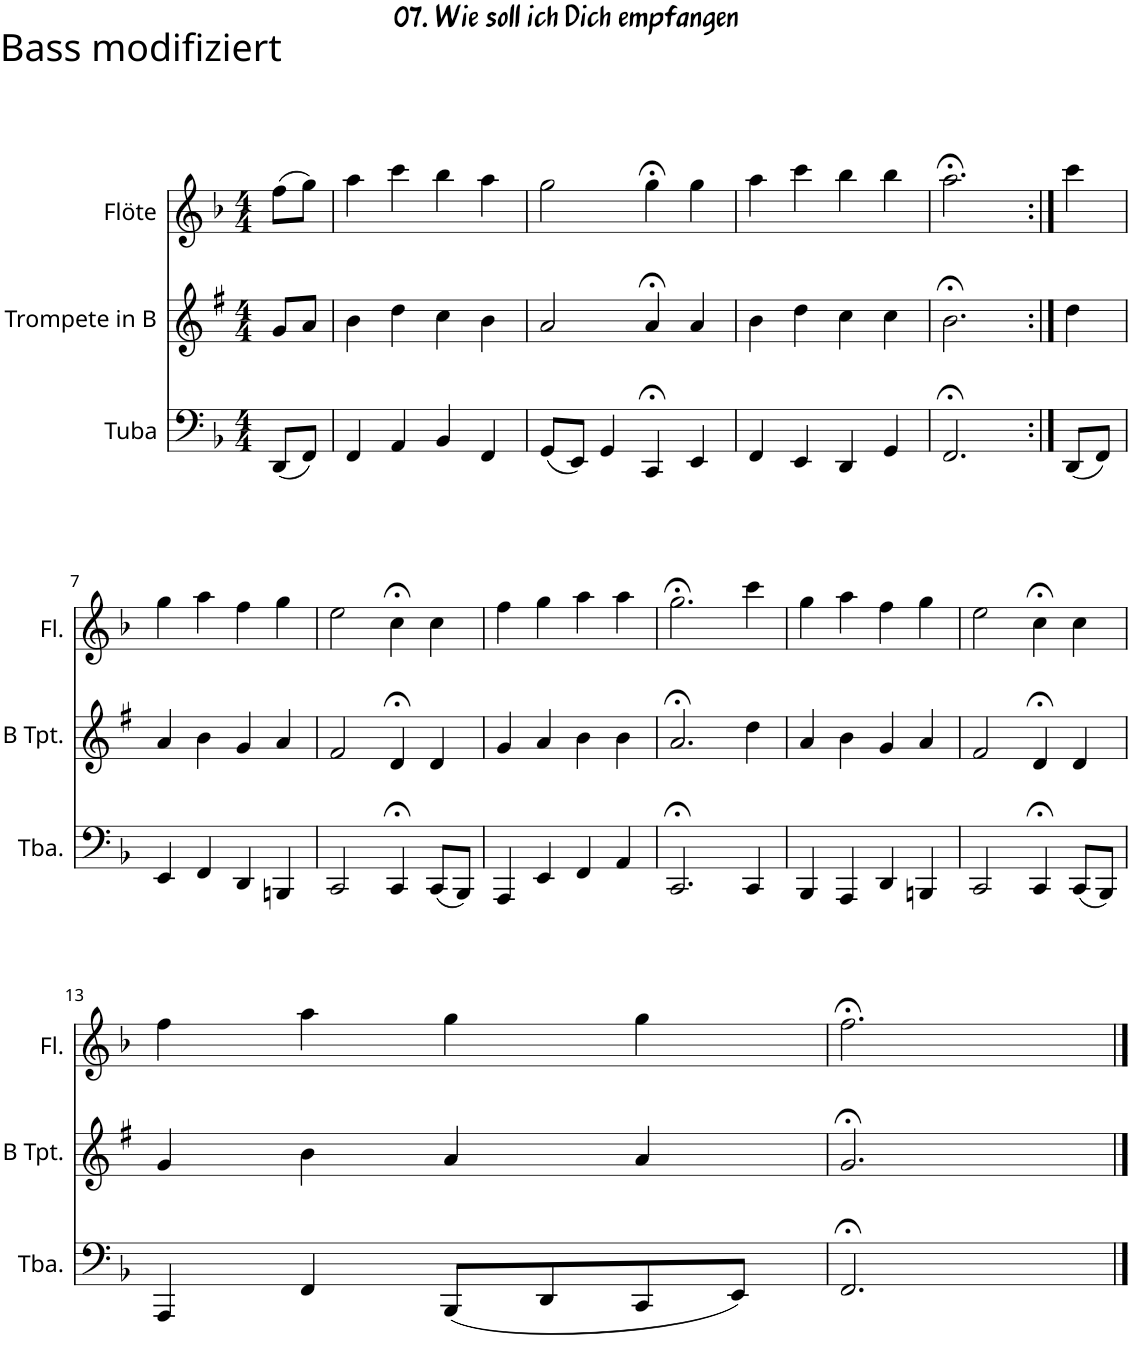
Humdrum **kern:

**kern	**kern	**kern
*part3	*part2	*part1
*staff3	*staff2	*staff1
*I"Tuba	*I"Trompete in B	*I"Flöte
*I'Tba.	*	*I'Fl.
*clefF4	*clefG2	*clefG2
*	*Trd1c2	*
*k[b-]	*k[f#]	*k[b-]
*M4/4	*M4/4	*M4/4
=1	=1	=1
(8DD/L	8g/L	(8ff\L
8FF/J)	8a/J	8gg\J)
=2	=2	=2
4FF/	4b\	4aa\
4AA/	4dd\	4ccc\
4BB-/	4cc\	4bb-\
4FF/	4b\	4aa\
=3	=3	=3
(8GG/L	2a/	2gg\
8EE/J)	.	.
4GG/	.	.
4CC;</	4a;</	4gg;<\
4EE/	4a/	4gg\
=4	=4	=4
4FF/	4b\	4aa\
4EE/	4dd\	4ccc\
4DD/	4cc\	4bb-\
4GG/	4cc\	4bb-\
=5	=5	=5
2.FF;</	2.b;<\	2.aa;<\
=6:|!	=6:|!	=6:|!
(8DD/L	4dd\	4ccc\
8FF/J)	.	.
!!LO:LB:g=z
=7	=7	=7
4EE/	4a/	4gg\
4FF/	4b\	4aa\
4DD/	4g/	4ff\
4BBBn/	4a/	4gg\
=8	=8	=8
2CC/	2f#/	2ee\
4CC;</	4d;</	4cc;<\
(8CC/L	4d/	4cc\
8BBB-/J)	.	.
=9	=9	=9
4AAA/	4g/	4ff\
4EE/	4a/	4gg\
4FF/	4b\	4aa\
4AA/	4b\	4aa\
=10	=10	=10
2.CC;</	2.a;</	2.gg;<\
4CC/	4dd\	4ccc\
=11	=11	=11
4BBB-/	4a/	4gg\
4AAA/	4b\	4aa\
4DD/	4g/	4ff\
4BBBn/	4a/	4gg\
=12	=12	=12
2CC/	2f#/	2ee\
4CC;</	4d;</	4cc;<\
(8CC/L	4d/	4cc\
8BBB-/J)	.	.
!!LO:LB:g=z
=13	=13	=13
4AAA/	4g/	4ff\
4FF/	4b\	4aa\
(8BBB-/L	4a/	4gg\
8DD/	.	.
8CC/	4a/	4gg\
8EE/J)	.	.
=14	=14	=14
2.FF;</	2.g;</	2.ff;<\
==	==	==
*-	*-	*-
